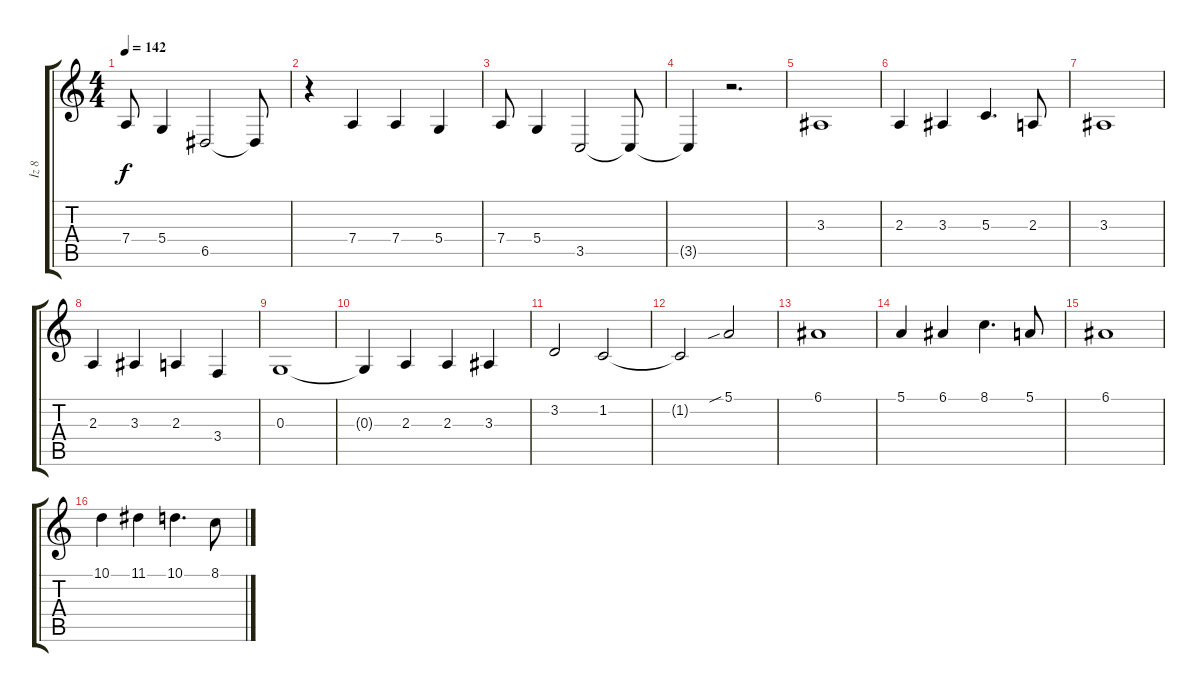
\track ("İz 8" "İz 8") {instrument cello}
\staff {score tabs}
\tuning (E4 B3 G3 D3 A2 E2) {hide}
\ts (4 4)
\tempo 142
\clef g2
\ks c
7.4.8{dy f} 5.4.4 6.5.2 6.5{t}.8 |
r.4 7.4.4 7.4.4 5.4.4 |
7.4.8 5.4.4 3.5.2 3.5{t}.8 |
3.5{t}.4 r.2{d} |
3.3.1 |
2.3.4 3.3.4 5.3.4{d} 2.3.8 |
3.3.1 |
2.3.4 3.3.4 2.3.4 3.4.4 |
0.3.1 |
0.3{t}.4 2.3.4 2.3.4 3.3.4 |
3.2.2 1.2.2 |
1.2{t}.2 5.1{sib}.2 |
6.1.1 |
5.1.4 6.1.4 8.1.4{d} 5.1.8 |
6.1.1 |
10.1.4 11.1.4 10.1.4{d} 8.1.8
